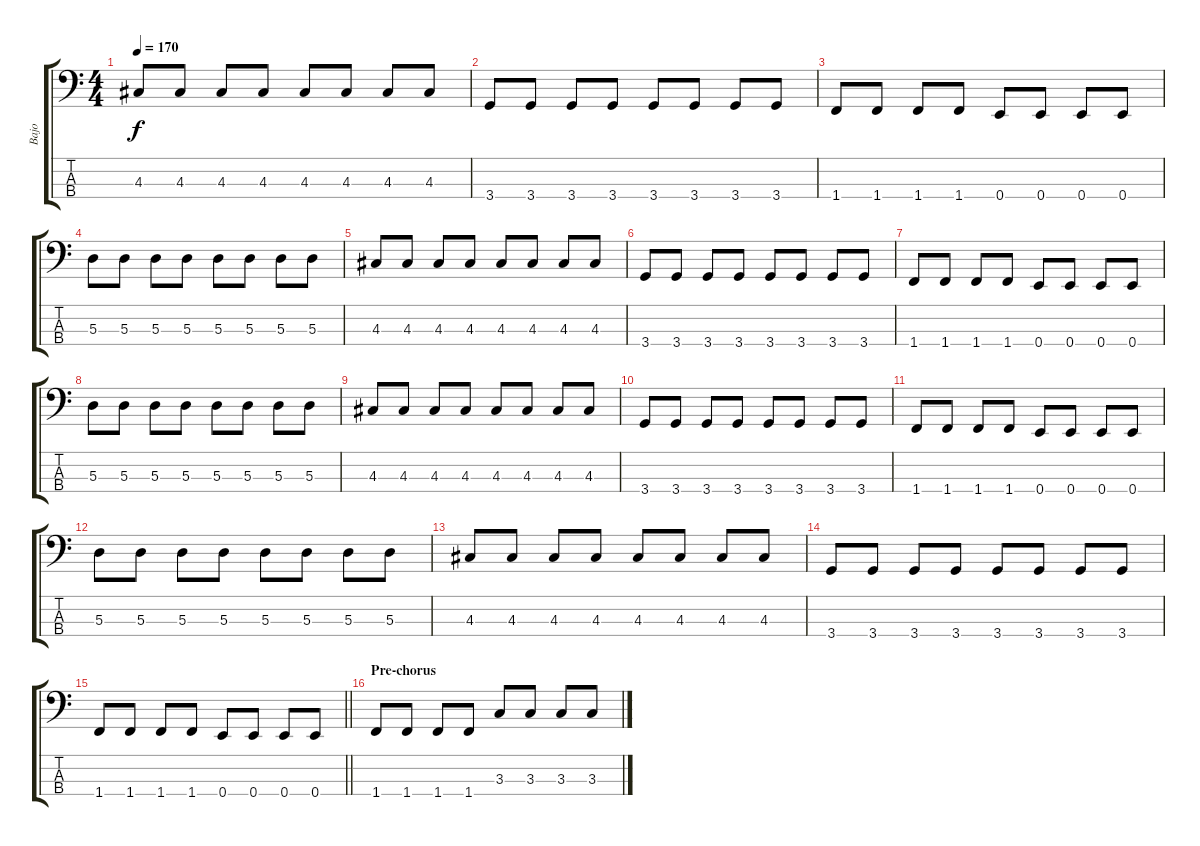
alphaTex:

\track ("Bajo" "Bajo") {instrument electricbassfinger}
\staff {score tabs}
\tuning (G2 D2 A1 E1) {hide}
\ts (4 4)
\tempo 170
\clef f4
\ks c
4.3.8{dy f} 4.3.8 4.3.8 4.3.8 4.3.8 4.3.8 4.3.8 4.3.8 |
3.4.8 3.4.8 3.4.8 3.4.8 3.4.8 3.4.8 3.4.8 3.4.8 |
1.4.8 1.4.8 1.4.8 1.4.8 0.4.8 0.4.8 0.4.8 0.4.8 |
5.3.8 5.3.8 5.3.8 5.3.8 5.3.8 5.3.8 5.3.8 5.3.8 |
4.3.8 4.3.8 4.3.8 4.3.8 4.3.8 4.3.8 4.3.8 4.3.8 |
3.4.8 3.4.8 3.4.8 3.4.8 3.4.8 3.4.8 3.4.8 3.4.8 |
1.4.8 1.4.8 1.4.8 1.4.8 0.4.8 0.4.8 0.4.8 0.4.8 |
5.3.8 5.3.8 5.3.8 5.3.8 5.3.8 5.3.8 5.3.8 5.3.8 |
4.3.8 4.3.8 4.3.8 4.3.8 4.3.8 4.3.8 4.3.8 4.3.8 |
3.4.8 3.4.8 3.4.8 3.4.8 3.4.8 3.4.8 3.4.8 3.4.8 |
1.4.8 1.4.8 1.4.8 1.4.8 0.4.8 0.4.8 0.4.8 0.4.8 |
5.3.8 5.3.8 5.3.8 5.3.8 5.3.8 5.3.8 5.3.8 5.3.8 |
4.3.8 4.3.8 4.3.8 4.3.8 4.3.8 4.3.8 4.3.8 4.3.8 |
3.4.8 3.4.8 3.4.8 3.4.8 3.4.8 3.4.8 3.4.8 3.4.8 |
\barLineRight lightlight
1.4.8 1.4.8 1.4.8 1.4.8 0.4.8 0.4.8 0.4.8 0.4.8 |
\section ("" "Pre-chorus")
1.4.8 1.4.8 1.4.8 1.4.8 3.3.8 3.3.8 3.3.8 3.3.8
